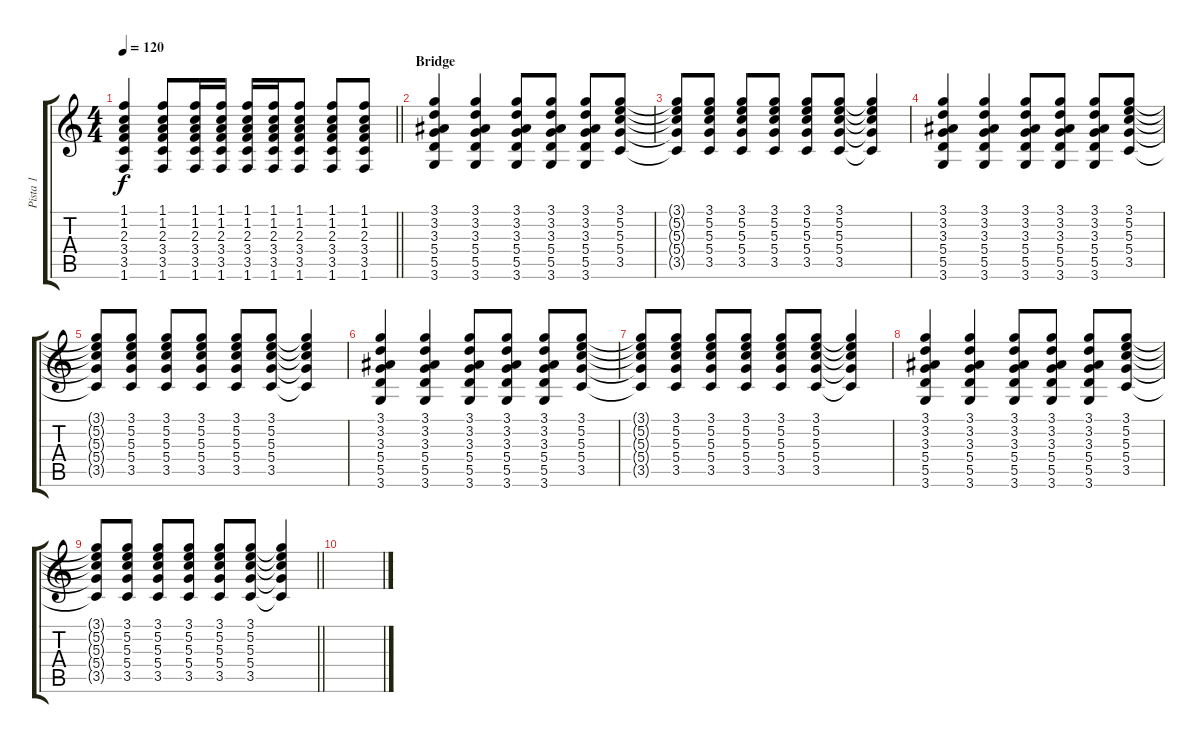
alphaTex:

\track ("Pista 1" "Pista 1") {instrument electricguitarmuted}
\staff {score tabs}
\tuning (E4 B3 G3 D3 A2 E2) {hide}
\ts (4 4)
\tempo 120
\clef g2
\barLineRight lightlight
\ks c
(1.1 1.2 2.3 3.4 3.5 1.6).4{dy f} (1.1 1.2 2.3 3.4 3.5 1.6).8 (1.1 1.2 2.3 3.4 3.5 1.6).16 (1.1 1.2 2.3 3.4 3.5 1.6).16 (1.1 1.2 2.3 3.4 3.5 1.6).16 (1.1 1.2 2.3 3.4 3.5 1.6).16 (1.1 1.2 2.3 3.4 3.5 1.6).8 (1.1 1.2 2.3 3.4 3.5 1.6).8 (1.1 1.2 2.3 3.4 3.5 1.6).8 |
\section ("" "Bridge")
(3.1 3.2 3.3 5.4 5.5 3.6).4 (3.1 3.2 3.3 5.4 5.5 3.6).4 (3.1 3.2 3.3 5.4 5.5 3.6).8 (3.1 3.2 3.3 5.4 5.5 3.6).8 (3.1 3.2 3.3 5.4 5.5 3.6).8 (3.1 5.2 5.3 5.4 3.5).8 |
(3.1{t} 5.2{t} 5.3{t} 5.4{t} 3.5{t}).8 (3.1 5.2 5.3 5.4 3.5).8 (3.1 5.2 5.3 5.4 3.5).8 (3.1 5.2 5.3 5.4 3.5).8 (3.1 5.2 5.3 5.4 3.5).8 (3.1 5.2 5.3 5.4 3.5).8 (3.1{t} 5.2{t} 5.3{t} 5.4{t} 3.5{t}).4 |
(3.1 3.2 3.3 5.4 5.5 3.6).4 (3.1 3.2 3.3 5.4 5.5 3.6).4 (3.1 3.2 3.3 5.4 5.5 3.6).8 (3.1 3.2 3.3 5.4 5.5 3.6).8 (3.1 3.2 3.3 5.4 5.5 3.6).8 (3.1 5.2 5.3 5.4 3.5).8 |
(3.1{t} 5.2{t} 5.3{t} 5.4{t} 3.5{t}).8 (3.1 5.2 5.3 5.4 3.5).8 (3.1 5.2 5.3 5.4 3.5).8 (3.1 5.2 5.3 5.4 3.5).8 (3.1 5.2 5.3 5.4 3.5).8 (3.1 5.2 5.3 5.4 3.5).8 (3.1{t} 5.2{t} 5.3{t} 5.4{t} 3.5{t}).4 |
(3.1 3.2 3.3 5.4 5.5 3.6).4 (3.1 3.2 3.3 5.4 5.5 3.6).4 (3.1 3.2 3.3 5.4 5.5 3.6).8 (3.1 3.2 3.3 5.4 5.5 3.6).8 (3.1 3.2 3.3 5.4 5.5 3.6).8 (3.1 5.2 5.3 5.4 3.5).8 |
(3.1{t} 5.2{t} 5.3{t} 5.4{t} 3.5{t}).8 (3.1 5.2 5.3 5.4 3.5).8 (3.1 5.2 5.3 5.4 3.5).8 (3.1 5.2 5.3 5.4 3.5).8 (3.1 5.2 5.3 5.4 3.5).8 (3.1 5.2 5.3 5.4 3.5).8 (3.1{t} 5.2{t} 5.3{t} 5.4{t} 3.5{t}).4 |
(3.1 3.2 3.3 5.4 5.5 3.6).4 (3.1 3.2 3.3 5.4 5.5 3.6).4 (3.1 3.2 3.3 5.4 5.5 3.6).8 (3.1 3.2 3.3 5.4 5.5 3.6).8 (3.1 3.2 3.3 5.4 5.5 3.6).8 (3.1 5.2 5.3 5.4 3.5).8 |
\barLineRight lightlight
(3.1{t} 5.2{t} 5.3{t} 5.4{t} 3.5{t}).8 (3.1 5.2 5.3 5.4 3.5).8 (3.1 5.2 5.3 5.4 3.5).8 (3.1 5.2 5.3 5.4 3.5).8 (3.1 5.2 5.3 5.4 3.5).8 (3.1 5.2 5.3 5.4 3.5).8 (3.1{t} 5.2{t} 5.3{t} 5.4{t} 3.5{t}).4 |
\section ("" "")
